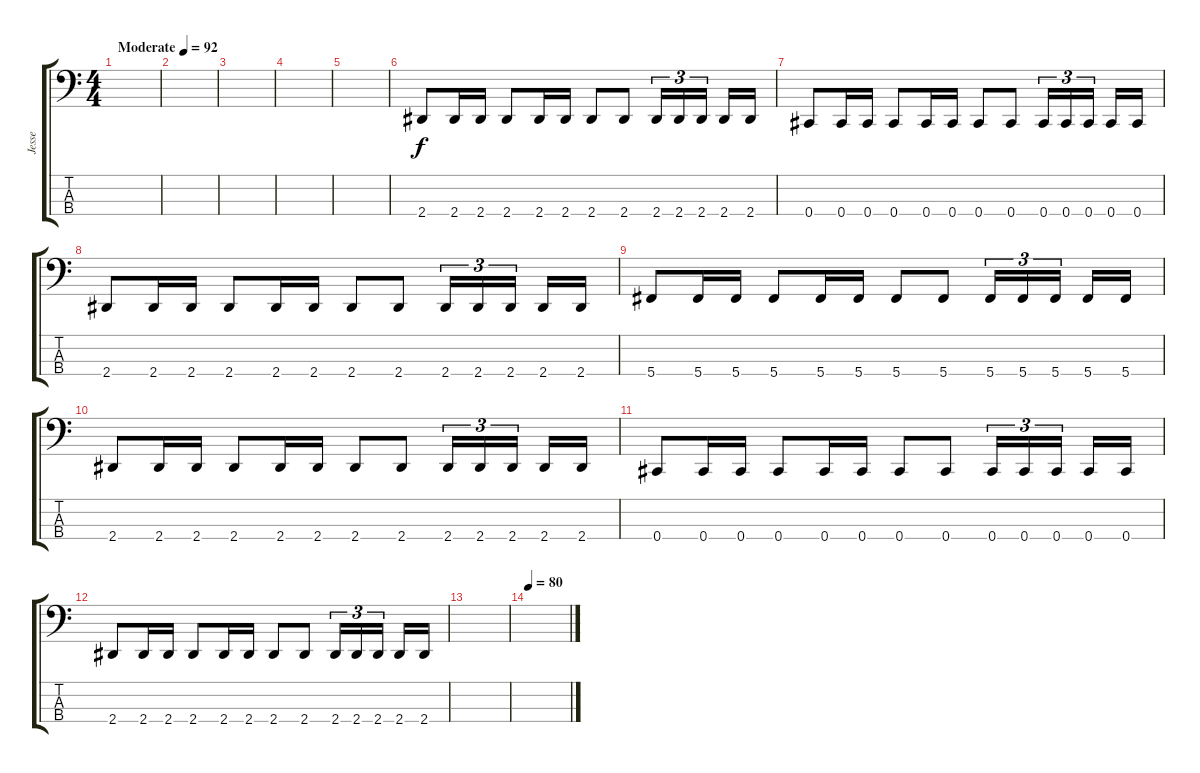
\track ("Jesse" "Jesse") {instrument electricbasspick}
\staff {score tabs}
\tuning (Gb2 Db2 Ab1 Db1) {hide}
\ts (4 4)
\tempo (92 "Moderate")
\clef f4
\ks c
|
|
|
|
|
2.4.8 2.4.16 2.4.16 2.4.8 2.4.16 2.4.16 2.4.8 2.4.8 2.4.16{tu (3 2)} 2.4.16{tu (3 2)} 2.4.16{tu (3 2) beam splitsecondary} 2.4.16 2.4.16 |
0.4.8 0.4.16 0.4.16 0.4.8 0.4.16 0.4.16 0.4.8 0.4.8 0.4.16{tu (3 2)} 0.4.16{tu (3 2)} 0.4.16{tu (3 2) beam splitsecondary} 0.4.16 0.4.16 |
2.4.8 2.4.16 2.4.16 2.4.8 2.4.16 2.4.16 2.4.8 2.4.8 2.4.16{tu (3 2)} 2.4.16{tu (3 2)} 2.4.16{tu (3 2) beam splitsecondary} 2.4.16 2.4.16 |
5.4.8 5.4.16 5.4.16 5.4.8 5.4.16 5.4.16 5.4.8 5.4.8 5.4.16{tu (3 2)} 5.4.16{tu (3 2)} 5.4.16{tu (3 2) beam splitsecondary} 5.4.16 5.4.16 |
2.4.8 2.4.16 2.4.16 2.4.8 2.4.16 2.4.16 2.4.8 2.4.8 2.4.16{tu (3 2)} 2.4.16{tu (3 2)} 2.4.16{tu (3 2) beam splitsecondary} 2.4.16 2.4.16 |
0.4.8 0.4.16 0.4.16 0.4.8 0.4.16 0.4.16 0.4.8 0.4.8 0.4.16{tu (3 2)} 0.4.16{tu (3 2)} 0.4.16{tu (3 2) beam splitsecondary} 0.4.16 0.4.16 |
2.4.8 2.4.16 2.4.16 2.4.8 2.4.16 2.4.16 2.4.8 2.4.8 2.4.16{tu (3 2)} 2.4.16{tu (3 2)} 2.4.16{tu (3 2) beam splitsecondary} 2.4.16 2.4.16 |
|
\tempo 80
